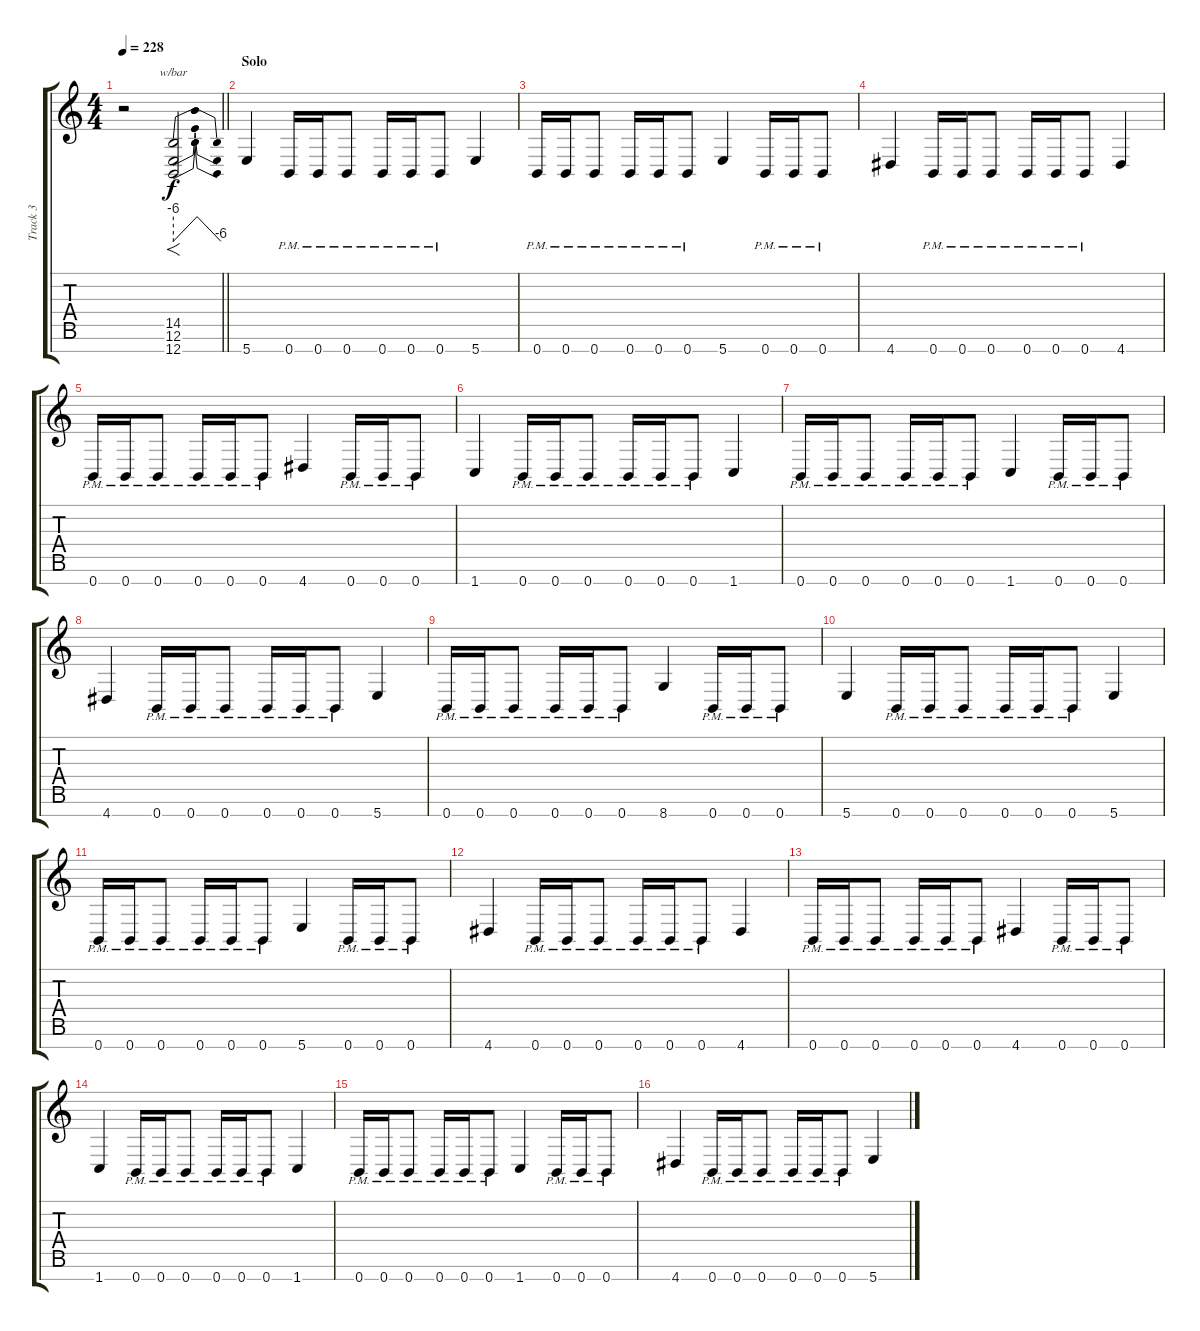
\track ("Track 3" "Track 3") {instrument distortionguitar}
\staff {score tabs}
\tuning (E4 B3 G3 D3 A2 E2 B1) {hide}
\ts (4 4)
\tempo 228
\clef g2
\barLineRight lightlight
\ks c
r.2{dy f} (14.5 12.6 12.7).2{f tbe (dip default 0 -24 11 0 18 0 60 -24) instrument overdrivenguitar} |
\section ("" "Solo")
5.7.4{instrument distortionguitar} 0.7{pm}.16 0.7{pm}.16 0.7{pm}.8 0.7{pm}.16 0.7{pm}.16 0.7{pm}.8 5.7.4 |
0.7{pm}.16 0.7{pm}.16 0.7{pm}.8 0.7{pm}.16 0.7{pm}.16 0.7{pm}.8 5.7.4 0.7{pm}.16 0.7{pm}.16 0.7{pm}.8 |
4.7.4 0.7{pm}.16 0.7{pm}.16 0.7{pm}.8 0.7{pm}.16 0.7{pm}.16 0.7{pm}.8 4.7.4 |
0.7{pm}.16 0.7{pm}.16 0.7{pm}.8 0.7{pm}.16 0.7{pm}.16 0.7{pm}.8 4.7.4 0.7{pm}.16 0.7{pm}.16 0.7{pm}.8 |
1.7.4 0.7{pm}.16 0.7{pm}.16 0.7{pm}.8 0.7{pm}.16 0.7{pm}.16 0.7{pm}.8 1.7.4 |
0.7{pm}.16 0.7{pm}.16 0.7{pm}.8 0.7{pm}.16 0.7{pm}.16 0.7{pm}.8 1.7.4 0.7{pm}.16 0.7{pm}.16 0.7{pm}.8 |
4.7.4 0.7{pm}.16 0.7{pm}.16 0.7{pm}.8 0.7{pm}.16 0.7{pm}.16 0.7{pm}.8 5.7.4 |
0.7{pm}.16 0.7{pm}.16 0.7{pm}.8 0.7{pm}.16 0.7{pm}.16 0.7{pm}.8 8.7.4 0.7{pm}.16 0.7{pm}.16 0.7{pm}.8 |
5.7.4 0.7{pm}.16 0.7{pm}.16 0.7{pm}.8 0.7{pm}.16 0.7{pm}.16 0.7{pm}.8 5.7.4 |
0.7{pm}.16 0.7{pm}.16 0.7{pm}.8 0.7{pm}.16 0.7{pm}.16 0.7{pm}.8 5.7.4 0.7{pm}.16 0.7{pm}.16 0.7{pm}.8 |
4.7.4 0.7{pm}.16 0.7{pm}.16 0.7{pm}.8 0.7{pm}.16 0.7{pm}.16 0.7{pm}.8 4.7.4 |
0.7{pm}.16 0.7{pm}.16 0.7{pm}.8 0.7{pm}.16 0.7{pm}.16 0.7{pm}.8 4.7.4 0.7{pm}.16 0.7{pm}.16 0.7{pm}.8 |
1.7.4 0.7{pm}.16 0.7{pm}.16 0.7{pm}.8 0.7{pm}.16 0.7{pm}.16 0.7{pm}.8 1.7.4 |
0.7{pm}.16 0.7{pm}.16 0.7{pm}.8 0.7{pm}.16 0.7{pm}.16 0.7{pm}.8 1.7.4 0.7{pm}.16 0.7{pm}.16 0.7{pm}.8 |
4.7.4 0.7{pm}.16 0.7{pm}.16 0.7{pm}.8 0.7{pm}.16 0.7{pm}.16 0.7{pm}.8 5.7.4
